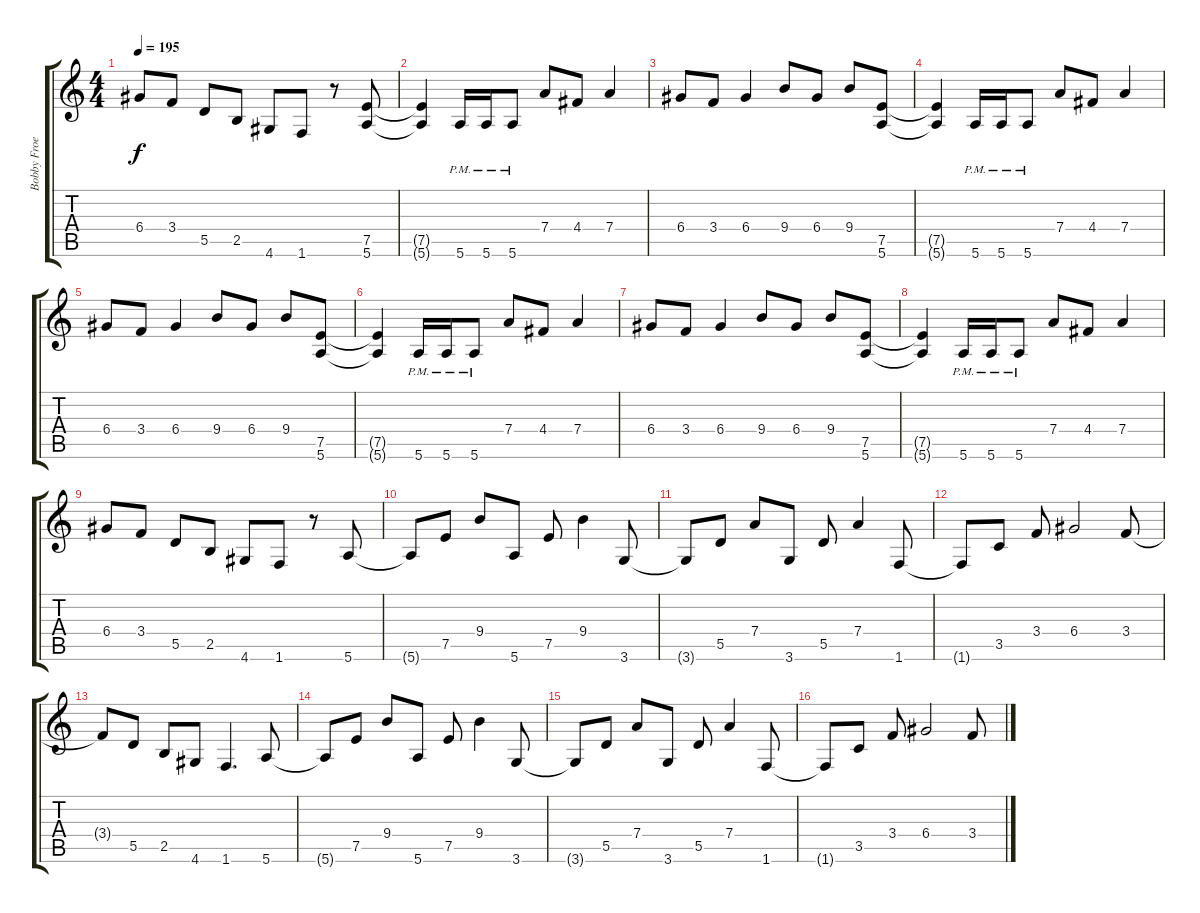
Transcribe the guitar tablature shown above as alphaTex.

\track ("Bobby Froese" "Bobby Froe") {instrument distortionguitar}
\staff {score tabs}
\tuning (E4 B3 G3 D3 A2 E2) {hide}
\ts (4 4)
\tempo 195
\clef g2
\ks c
6.4.8{dy f} 3.4.8 5.5.8 2.5.8 4.6.8 1.6.8 r.8 (7.5 5.6).8 |
(7.5{t} 5.6{t}).4 5.6{pm}.16 5.6{pm}.16 5.6{pm}.8 7.4.8 4.4.8 7.4.4 |
6.4.8 3.4.8 6.4.4 9.4.8 6.4.8 9.4.8 (7.5 5.6).8 |
(7.5{t} 5.6{t}).4 5.6{pm}.16 5.6{pm}.16 5.6{pm}.8 7.4.8 4.4.8 7.4.4 |
6.4.8 3.4.8 6.4.4 9.4.8 6.4.8 9.4.8 (7.5 5.6).8 |
(7.5{t} 5.6{t}).4 5.6{pm}.16 5.6{pm}.16 5.6{pm}.8 7.4.8 4.4.8 7.4.4 |
6.4.8 3.4.8 6.4.4 9.4.8 6.4.8 9.4.8 (7.5 5.6).8 |
(7.5{t} 5.6{t}).4 5.6{pm}.16 5.6{pm}.16 5.6{pm}.8 7.4.8 4.4.8 7.4.4 |
6.4.8 3.4.8 5.5.8 2.5.8 4.6.8 1.6.8 r.8 5.6.8 |
5.6{t}.8 7.5.8 9.4.8 5.6.8 7.5.8 9.4.4 3.6.8 |
3.6{t}.8 5.5.8 7.4.8 3.6.8 5.5.8 7.4.4 1.6.8 |
1.6{t}.8 3.5.8 3.4.8 6.4.2 3.4.8 |
3.4{t}.8 5.5.8 2.5.8 4.6.8 1.6.4{d} 5.6.8 |
5.6{t}.8 7.5.8 9.4.8 5.6.8 7.5.8 9.4.4 3.6.8 |
3.6{t}.8 5.5.8 7.4.8 3.6.8 5.5.8 7.4.4 1.6.8 |
1.6{t}.8 3.5.8 3.4.8 6.4.2 3.4.8
